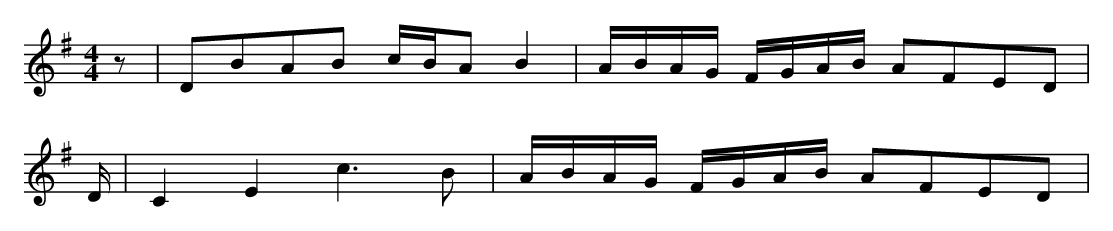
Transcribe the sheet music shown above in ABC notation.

X:1
M:4/4
K:G
z|DBAB c/B/A B2|A/B/A/G/ F/G/A/B/ AFED|
D/|C2 E2 c3 B|A/B/A/G/ F/G/A/B/ AFED|
